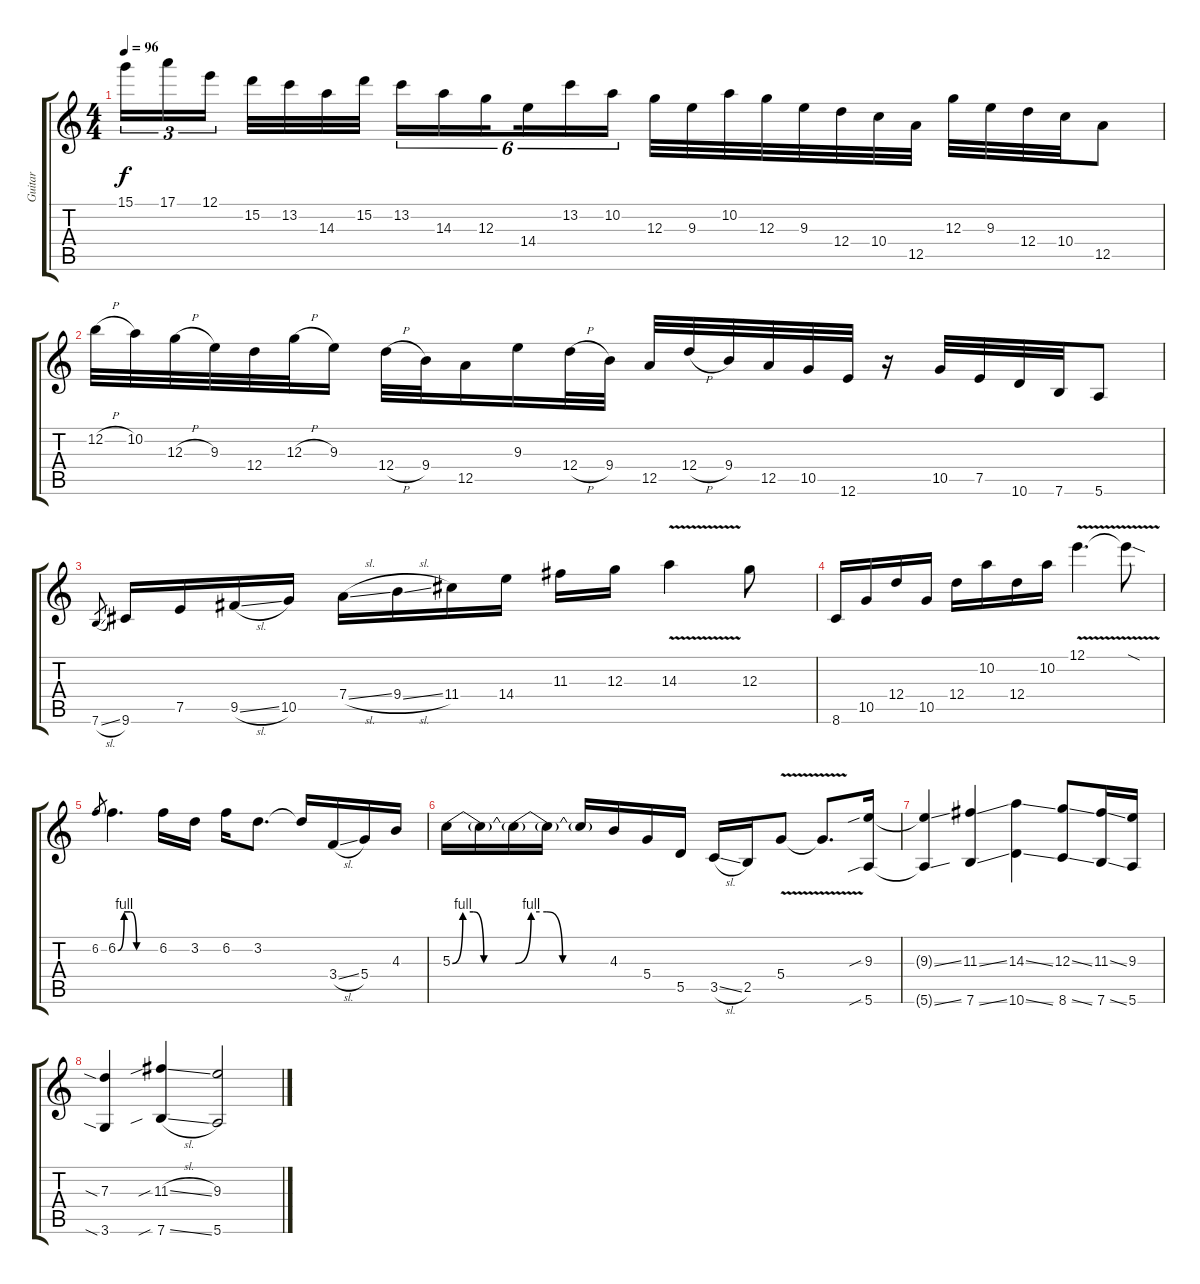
\track ("Guitar" "Guitar") {instrument overdrivenguitar}
\staff {score tabs}
\tuning (E4 B3 G3 D3 A2 E2) {hide}
\ts (4 4)
\tempo 96
\clef g2
\ks c
15.1.16{tu (3 2) dy f} 17.1.16{tu (3 2)} 12.1.16{tu (3 2) beam splitsecondary} 15.2.32 13.2.32 14.3.32 15.2.32 13.2.16{tu (6 4)} 14.3.16{tu (6 4)} 12.3.16{tu (6 4) beam splitsecondary} 14.4.16{tu (6 4)} 13.2.16{tu (6 4)} 10.2.16{tu (6 4)} 12.3.32 9.3.32 10.2.32 12.3.32 9.3.32 12.4.32 10.4.32 12.5.32 12.3.32 9.3.32 12.4.32 10.4.32 12.5.8 |
12.2{h}.32 10.2.32 12.3{h}.32 9.3.32 12.4.32 12.3{h}.32 9.3.16 12.4{h}.32 9.4.32 12.5.16 9.3.16 12.4{h}.32 9.4.32 12.5.32 12.4{h}.32 9.4.32 12.5.32 10.5.32 12.6.32 r.16 10.5.32 7.5.32 10.6.32 7.6.32 5.6.8 |
7.6{sl}.8{gr} 9.6.16 7.5.16 9.5{sl}.16 10.5.16 7.4{sl}.16 9.4{sl}.16 11.4.16 14.4.16 11.3.16 12.3.16 14.3{v}.4 12.3.8 |
8.6.16 10.5.16 12.4.16 10.5.16 12.4.16 10.2.16 12.4.16 10.2.16 12.1{v}.4{d} 12.1{sod t}.8 |
6.2.8{gr} 6.2{be (custom 0 0 10 4 20 4 30 0 60 0)}.4{d} 6.2.16 3.2.16 6.2.16 3.2.8{d} 3.2{t}.16 3.4{sl}.16 5.4.16 4.3.16 |
5.3{be (custom 0 0 10 4 20 4 30 0 60 0)}.16 5.3{t}.16 5.3{be (custom 0 0 10 4 20 4 30 0 60 0) t}.16 5.3{t}.16 5.3{t}.16 4.3.16 5.4.16 5.5.16 3.5{sl}.16 2.5.16 5.4{v}.8 5.4{t}.8{d} (9.3{sib} 5.6{sib}).16 |
(9.3{ss t} 5.6{ss t}).4 (11.3{ss} 7.6{ss}).4 (14.3{ss} 10.6{ss}).4 (12.3{ss} 8.6{ss}).8 (11.3{ss} 7.6{ss}).16 (9.3 5.6).16 |
(7.3{sia} 3.6{sia}).4 (11.3{sib sl} 7.6{sib sl}).4 (9.3 5.6).2
